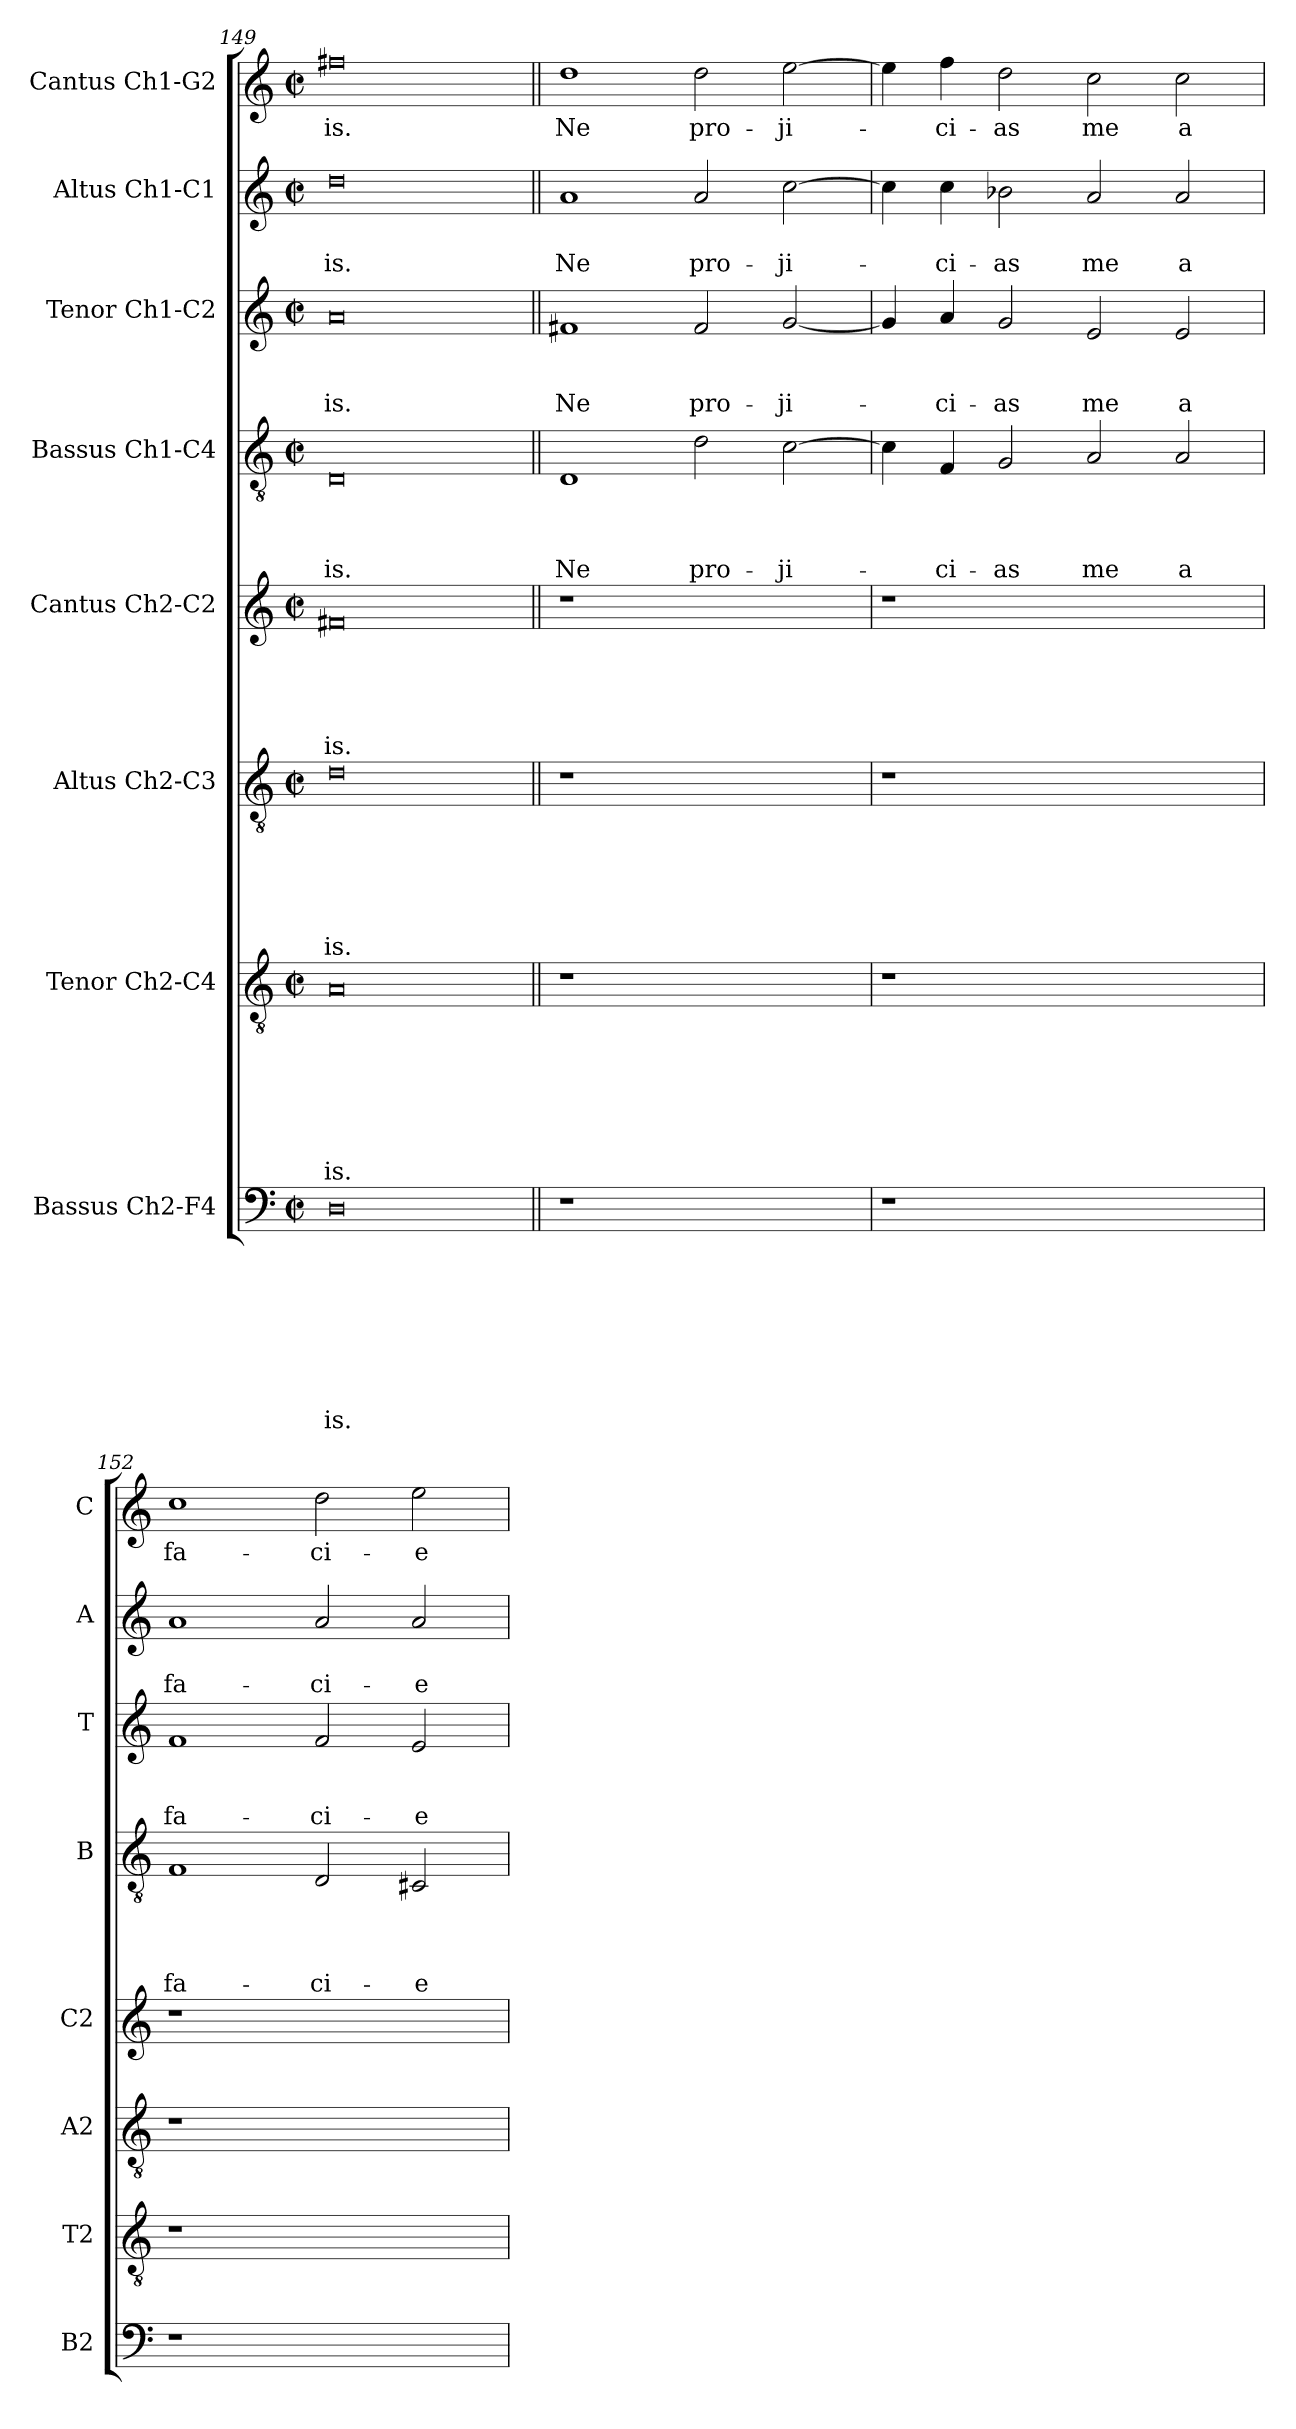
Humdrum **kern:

**kern	**text	**text	**text	**text	**text	**text	**text	**text	**kern	**text	**text	**text	**text	**text	**text	**text	**kern	**text	**text	**text	**text	**text	**text	**kern	**text	**text	**text	**text	**text	**kern	**text	**text	**text	**text	**kern	**text	**text	**text	**kern	**text	**text	**kern	**text
*part8	*part8	*part8	*part8	*part8	*part8	*part8	*part8	*part8	*part7	*part7	*part7	*part7	*part7	*part7	*part7	*part7	*part6	*part6	*part6	*part6	*part6	*part6	*part6	*part5	*part5	*part5	*part5	*part5	*part5	*part4	*part4	*part4	*part4	*part4	*part3	*part3	*part3	*part3	*part2	*part2	*part2	*part1	*part1
*staff8	*staff8	*staff8	*staff8	*staff8	*staff8	*staff8	*staff8	*staff8	*staff7	*staff7	*staff7	*staff7	*staff7	*staff7	*staff7	*staff7	*staff6	*staff6	*staff6	*staff6	*staff6	*staff6	*staff6	*staff5	*staff5	*staff5	*staff5	*staff5	*staff5	*staff4	*staff4	*staff4	*staff4	*staff4	*staff3	*staff3	*staff3	*staff3	*staff2	*staff2	*staff2	*staff1	*staff1
*I"Bassus Ch2-F4	*	*	*	*	*	*	*	*	*I"Tenor Ch2-C4	*	*	*	*	*	*	*	*I"Altus Ch2-C3	*	*	*	*	*	*	*I"Cantus Ch2-C2	*	*	*	*	*	*I"Bassus Ch1-C4	*	*	*	*	*I"Tenor Ch1-C2	*	*	*	*I"Altus Ch1-C1	*	*	*I"Cantus Ch1-G2	*
*I'B2	*	*	*	*	*	*	*	*	*I'T2	*	*	*	*	*	*	*	*I'A2	*	*	*	*	*	*	*I'C2	*	*	*	*	*	*I'B	*	*	*	*	*I'T	*	*	*	*I'A	*	*	*I'C	*
*clefF4	*	*	*	*	*	*	*	*	*clefGv2	*	*	*	*	*	*	*	*clefGv2	*	*	*	*	*	*	*clefG2	*	*	*	*	*	*clefGv2	*	*	*	*	*clefG2	*	*	*	*clefG2	*	*	*clefG2	*
*k[]	*	*	*	*	*	*	*	*	*k[]	*	*	*	*	*	*	*	*k[]	*	*	*	*	*	*	*k[]	*	*	*	*	*	*k[]	*	*	*	*	*k[]	*	*	*	*k[]	*	*	*k[]	*
*C:	*	*	*	*	*	*	*	*	*C:	*	*	*	*	*	*	*	*C:	*	*	*	*	*	*	*C:	*	*	*	*	*	*C:	*	*	*	*	*C:	*	*	*	*C:	*	*	*C:	*
*M2/2	*	*	*	*	*	*	*	*	*M2/2	*	*	*	*	*	*	*	*M2/2	*	*	*	*	*	*	*M2/2	*	*	*	*	*	*M2/2	*	*	*	*	*M2/2	*	*	*	*M2/2	*	*	*M2/2	*
*met(c|)	*	*	*	*	*	*	*	*	*met(c|)	*	*	*	*	*	*	*	*met(c|)	*	*	*	*	*	*	*met(c|)	*	*	*	*	*	*met(c|)	*	*	*	*	*met(c|)	*	*	*	*met(c|)	*	*	*met(c|)	*
=149	=149	=149	=149	=149	=149	=149	=149	=149	=149	=149	=149	=149	=149	=149	=149	=149	=149	=149	=149	=149	=149	=149	=149	=149	=149	=149	=149	=149	=149	=149	=149	=149	=149	=149	=149	=149	=149	=149	=149	=149	=149	=149	=149
!	!	!	!	!	!	!	!	!LO:LY:b	!	!	!	!	!	!	!	!LO:LY:b	!	!	!	!	!	!	!LO:LY:b	!	!	!	!	!	!LO:LY:b	!	!	!	!	!LO:LY:b	!	!	!	!LO:LY:b	!	!	!LO:LY:b	!	!LO:LY:b
0D	.	.	.	.	.	.	.	-is.	0A	.	.	.	.	.	.	-is.	0d	.	.	.	.	.	-is.	0f#X	.	.	.	.	-is.	0D	.	.	.	-is.	0a	.	.	-is.	0dd	.	-is.	0ff#X	-is.
!!LO:PB:g=z
=150||	=150||	=150||	=150||	=150||	=150||	=150||	=150||	=150||	=150||	=150||	=150||	=150||	=150||	=150||	=150||	=150||	=150||	=150||	=150||	=150||	=150||	=150||	=150||	=150||	=150||	=150||	=150||	=150||	=150||	=150||	=150||	=150||	=150||	=150||	=150||	=150||	=150||	=150||	=150||	=150||	=150||	=150||	=150||
!	!	!	!	!	!	!	!	!	!	!	!	!	!	!	!	!	!	!	!	!	!	!	!	!	!	!	!	!	!	!	!	!	!	!LO:LY:b	!	!	!	!LO:LY:b	!	!	!LO:LY:b	!	!LO:LY:b
1r	.	.	.	.	.	.	.	.	1r	.	.	.	.	.	.	.	1r	.	.	.	.	.	.	1r	.	.	.	.	.	1D	.	.	.	Ne	1f#X	.	.	Ne	1a	.	Ne	1dd	Ne
!	!	!	!	!	!	!	!	!	!	!	!	!	!	!	!	!	!	!	!	!	!	!	!	!	!	!	!	!	!	!	!	!	!	!LO:LY:b	!	!	!	!LO:LY:b	!	!	!LO:LY:b	!	!LO:LY:b
1ryy	.	.	.	.	.	.	.	.	1ryy	.	.	.	.	.	.	.	1ryy	.	.	.	.	.	.	1ryy	.	.	.	.	.	2d\	.	.	.	pro-	2f#/	.	.	pro-	2a/	.	pro-	2dd\	pro-
!	!	!	!	!	!	!	!	!	!	!	!	!	!	!	!	!	!	!	!	!	!	!	!	!	!	!	!	!	!	!	!	!	!	!LO:LY:b	!	!	!	!LO:LY:b	!	!	!LO:LY:b	!	!LO:LY:b
.	.	.	.	.	.	.	.	.	.	.	.	.	.	.	.	.	.	.	.	.	.	.	.	.	.	.	.	.	.	[2c\	.	.	.	-ji-	[2g/	.	.	-ji-	[2cc\	.	-ji-	[2ee\	-ji-
=151	=151	=151	=151	=151	=151	=151	=151	=151	=151	=151	=151	=151	=151	=151	=151	=151	=151	=151	=151	=151	=151	=151	=151	=151	=151	=151	=151	=151	=151	=151	=151	=151	=151	=151	=151	=151	=151	=151	=151	=151	=151	=151	=151
1r	.	.	.	.	.	.	.	.	1r	.	.	.	.	.	.	.	1r	.	.	.	.	.	.	1r	.	.	.	.	.	4c\]	.	.	.	.	4g/]	.	.	.	4cc\]	.	.	4ee\]	.
!	!	!	!	!	!	!	!	!	!	!	!	!	!	!	!	!	!	!	!	!	!	!	!	!	!	!	!	!	!	!	!	!	!	!LO:LY:b	!	!	!	!LO:LY:b	!	!	!LO:LY:b	!	!LO:LY:b
.	.	.	.	.	.	.	.	.	.	.	.	.	.	.	.	.	.	.	.	.	.	.	.	.	.	.	.	.	.	4F/	.	.	.	-ci-	4a/	.	.	-ci-	4cc\	.	-ci-	4ff\	-ci-
!	!	!	!	!	!	!	!	!	!	!	!	!	!	!	!	!	!	!	!	!	!	!	!	!	!	!	!	!	!	!	!	!	!	!LO:LY:b	!	!	!	!LO:LY:b	!	!	!LO:LY:b	!	!LO:LY:b
.	.	.	.	.	.	.	.	.	.	.	.	.	.	.	.	.	.	.	.	.	.	.	.	.	.	.	.	.	.	2G/	.	.	.	-as	2g/	.	.	-as	2b-X\	.	-as	2dd\	-as
!	!	!	!	!	!	!	!	!	!	!	!	!	!	!	!	!	!	!	!	!	!	!	!	!	!	!	!	!	!	!	!	!	!	!LO:LY:b	!	!	!	!LO:LY:b	!	!	!LO:LY:b	!	!LO:LY:b
1ryy	.	.	.	.	.	.	.	.	1ryy	.	.	.	.	.	.	.	1ryy	.	.	.	.	.	.	1ryy	.	.	.	.	.	2A/	.	.	.	me	2e/	.	.	me	2a/	.	me	2cc\	me
!	!	!	!	!	!	!	!	!	!	!	!	!	!	!	!	!	!	!	!	!	!	!	!	!	!	!	!	!	!	!	!	!	!	!LO:LY:b	!	!	!	!LO:LY:b	!	!	!LO:LY:b	!	!LO:LY:b
.	.	.	.	.	.	.	.	.	.	.	.	.	.	.	.	.	.	.	.	.	.	.	.	.	.	.	.	.	.	2A/	.	.	.	a	2e/	.	.	a	2a/	.	a	2cc\	a
=152	=152	=152	=152	=152	=152	=152	=152	=152	=152	=152	=152	=152	=152	=152	=152	=152	=152	=152	=152	=152	=152	=152	=152	=152	=152	=152	=152	=152	=152	=152	=152	=152	=152	=152	=152	=152	=152	=152	=152	=152	=152	=152	=152
!	!	!	!	!	!	!	!	!	!	!	!	!	!	!	!	!	!	!	!	!	!	!	!	!	!	!	!	!	!	!	!	!	!	!LO:LY:b	!	!	!	!LO:LY:b	!	!	!LO:LY:b	!	!LO:LY:b
1r	.	.	.	.	.	.	.	.	1r	.	.	.	.	.	.	.	1r	.	.	.	.	.	.	1r	.	.	.	.	.	1F	.	.	.	fa-	1f	.	.	fa-	1a	.	fa-	1cc	fa-
!	!	!	!	!	!	!	!	!	!	!	!	!	!	!	!	!	!	!	!	!	!	!	!	!	!	!	!	!	!	!	!	!	!	!LO:LY:b	!	!	!	!LO:LY:b	!	!	!LO:LY:b	!	!LO:LY:b
1ryy	.	.	.	.	.	.	.	.	1ryy	.	.	.	.	.	.	.	1ryy	.	.	.	.	.	.	1ryy	.	.	.	.	.	2D/	.	.	.	-ci-	2f/	.	.	-ci-	2a/	.	-ci-	2dd\	-ci-
!	!	!	!	!	!	!	!	!	!	!	!	!	!	!	!	!	!	!	!	!	!	!	!	!	!	!	!	!	!	!	!	!	!	!LO:LY:b	!	!	!	!LO:LY:b	!	!	!LO:LY:b	!	!LO:LY:b
.	.	.	.	.	.	.	.	.	.	.	.	.	.	.	.	.	.	.	.	.	.	.	.	.	.	.	.	.	.	2C#X/	.	.	.	-e	2e/	.	.	-e	2a/	.	-e	2ee\	-e
=	=	=	=	=	=	=	=	=	=	=	=	=	=	=	=	=	=	=	=	=	=	=	=	=	=	=	=	=	=	=	=	=	=	=	=	=	=	=	=	=	=	=	=
*-	*-	*-	*-	*-	*-	*-	*-	*-	*-	*-	*-	*-	*-	*-	*-	*-	*-	*-	*-	*-	*-	*-	*-	*-	*-	*-	*-	*-	*-	*-	*-	*-	*-	*-	*-	*-	*-	*-	*-	*-	*-	*-	*-
